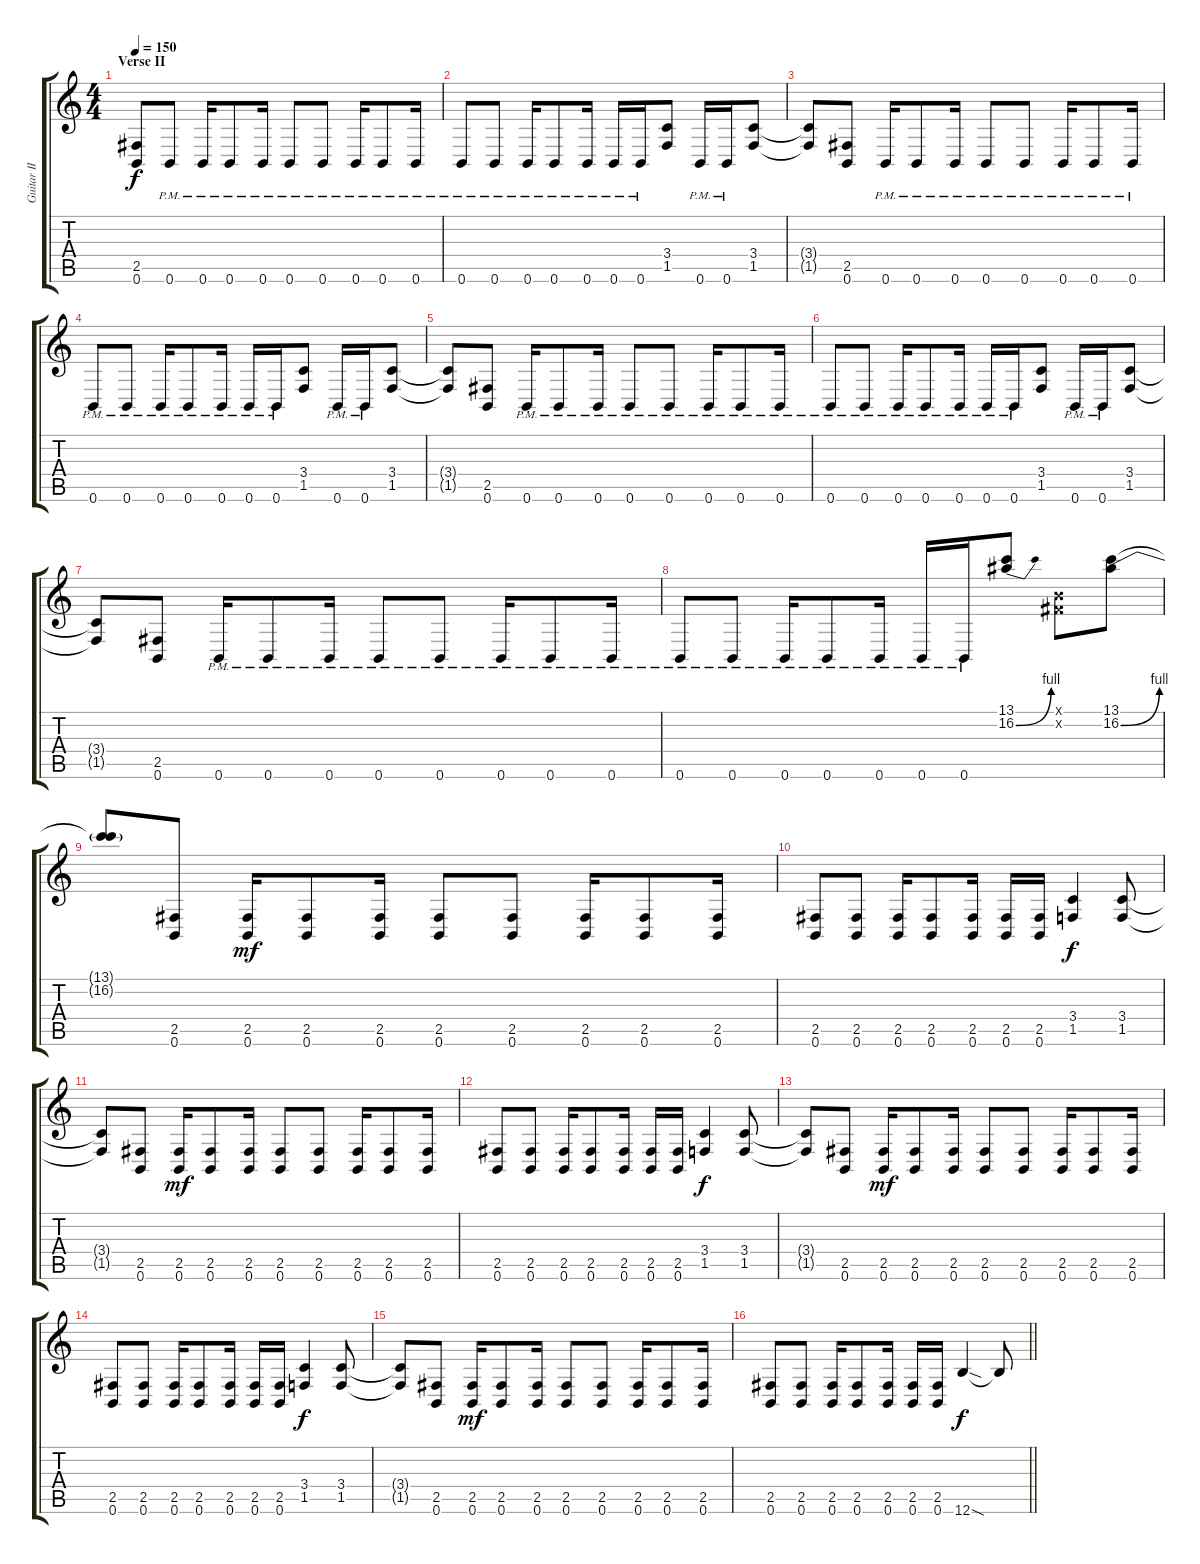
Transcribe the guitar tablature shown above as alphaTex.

\track ("Guitar II" "Guitar II") {instrument distortionguitar}
\staff {score tabs}
\tuning (B3 Gb3 D3 A2 E2 B1) {hide}
\ts (4 4)
\section ("" "Verse II")
\tempo 150
\clef g2
\ks c
(2.5 0.6).8{dy f} 0.6{pm}.8 0.6{pm}.16 0.6{pm}.8 0.6{pm}.16 0.6{pm}.8 0.6{pm}.8 0.6{pm}.16 0.6{pm}.8 0.6{pm}.16 |
0.6{pm}.8 0.6{pm}.8 0.6{pm}.16 0.6{pm}.8 0.6{pm}.16 0.6{pm}.16 0.6{pm}.16 (3.4 1.5).8 0.6{pm}.16 0.6{pm}.16 (3.4 1.5).8 |
(3.4{t} 1.5{t}).8 (2.5 0.6).8 0.6{pm}.16 0.6{pm}.8 0.6{pm}.16 0.6{pm}.8 0.6{pm}.8 0.6{pm}.16 0.6{pm}.8 0.6{pm}.16 |
0.6{pm}.8 0.6{pm}.8 0.6{pm}.16 0.6{pm}.8 0.6{pm}.16 0.6{pm}.16 0.6{pm}.16 (3.4 1.5).8 0.6{pm}.16 0.6{pm}.16 (3.4 1.5).8 |
(3.4{t} 1.5{t}).8 (2.5 0.6).8 0.6{pm}.16 0.6{pm}.8 0.6{pm}.16 0.6{pm}.8 0.6{pm}.8 0.6{pm}.16 0.6{pm}.8 0.6{pm}.16 |
0.6{pm}.8 0.6{pm}.8 0.6{pm}.16 0.6{pm}.8 0.6{pm}.16 0.6{pm}.16 0.6{pm}.16 (3.4 1.5).8 0.6{pm}.16 0.6{pm}.16 (3.4 1.5).8 |
(3.4{t} 1.5{t}).8 (2.5 0.6).8 0.6{pm}.16 0.6{pm}.8 0.6{pm}.16 0.6{pm}.8 0.6{pm}.8 0.6{pm}.16 0.6{pm}.8 0.6{pm}.16 |
0.6{pm}.8 0.6{pm}.8 0.6{pm}.16 0.6{pm}.8 0.6{pm}.16 0.6{pm}.16 0.6{pm}.16 (13.1 16.2{be (bend 0 0 60 4)}).8 (0.1{x} 0.2{x}).8 (13.1 16.2{be (bend 0 0 60 4)}).8 |
(13.1{t} 16.2{t}).8 (2.5 0.6).8 (2.5 0.6).16{dy mf} (2.5 0.6).8 (2.5 0.6).16 (2.5 0.6).8 (2.5 0.6).8 (2.5 0.6).16 (2.5 0.6).8 (2.5 0.6).16 |
(2.5 0.6).8 (2.5 0.6).8 (2.5 0.6).16 (2.5 0.6).8 (2.5 0.6).16 (2.5 0.6).16 (2.5 0.6).16 (3.4 1.5).4{dy f} (3.4 1.5).8 |
(3.4{t} 1.5{t}).8 (2.5 0.6).8 (2.5 0.6).16{dy mf} (2.5 0.6).8 (2.5 0.6).16 (2.5 0.6).8 (2.5 0.6).8 (2.5 0.6).16 (2.5 0.6).8 (2.5 0.6).16 |
(2.5 0.6).8 (2.5 0.6).8 (2.5 0.6).16 (2.5 0.6).8 (2.5 0.6).16 (2.5 0.6).16 (2.5 0.6).16 (3.4 1.5).4{dy f} (3.4 1.5).8 |
(3.4{t} 1.5{t}).8 (2.5 0.6).8 (2.5 0.6).16{dy mf} (2.5 0.6).8 (2.5 0.6).16 (2.5 0.6).8 (2.5 0.6).8 (2.5 0.6).16 (2.5 0.6).8 (2.5 0.6).16 |
(2.5 0.6).8 (2.5 0.6).8 (2.5 0.6).16 (2.5 0.6).8 (2.5 0.6).16 (2.5 0.6).16 (2.5 0.6).16 (3.4 1.5).4{dy f} (3.4 1.5).8 |
(3.4{t} 1.5{t}).8 (2.5 0.6).8 (2.5 0.6).16{dy mf} (2.5 0.6).8 (2.5 0.6).16 (2.5 0.6).8 (2.5 0.6).8 (2.5 0.6).16 (2.5 0.6).8 (2.5 0.6).16 |
\barLineRight lightlight
(2.5 0.6).8 (2.5 0.6).8 (2.5 0.6).16 (2.5 0.6).8 (2.5 0.6).16 (2.5 0.6).16 (2.5 0.6).16 12.6{sod}.4{dy f} 12.6{t}.8
